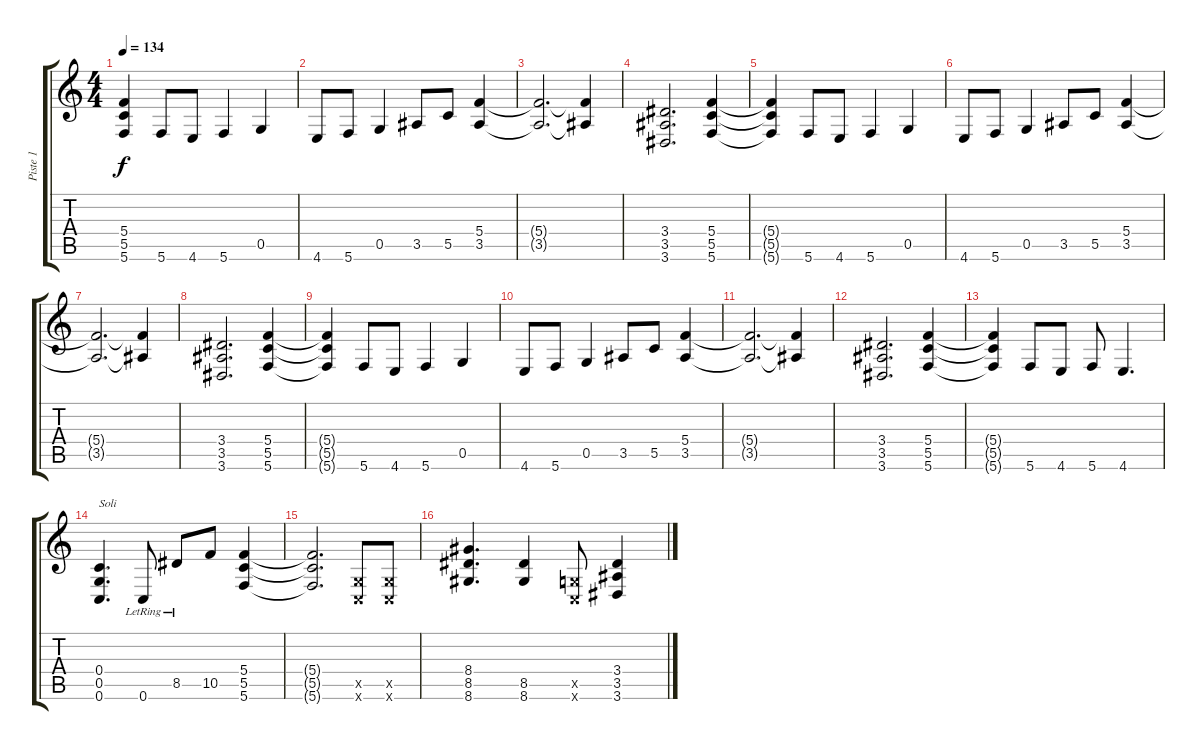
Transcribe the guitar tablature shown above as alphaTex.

\track ("Piste 1" "Piste 1") {instrument overdrivenguitar}
\staff {score tabs}
\tuning (D4 A3 F3 C3 G2 C2) {hide}
\ts (4 4)
\tempo 134
\clef g2
\ks c
(5.4{t} 5.5{t} 5.6{t}).4{dy f} 5.6.8 4.6.8 5.6.4 0.5.4 |
4.6.8 5.6.8 0.5.4 3.5.8 5.5.8 (5.4 3.5).4 |
(5.4{t} 3.5{t}).2{d} (5.4{t} 3.5{t}).4 |
(3.4 3.5 3.6).2{d} (5.4 5.5 5.6).4 |
(5.4{t} 5.5{t} 5.6{t}).4 5.6.8 4.6.8 5.6.4 0.5.4 |
4.6.8 5.6.8 0.5.4 3.5.8 5.5.8 (5.4 3.5).4 |
(5.4{t} 3.5{t}).2{d} (5.4{t} 3.5{t}).4 |
(3.4 3.5 3.6).2{d} (5.4 5.5 5.6).4 |
(5.4{t} 5.5{t} 5.6{t}).4 5.6.8 4.6.8 5.6.4 0.5.4 |
4.6.8 5.6.8 0.5.4 3.5.8 5.5.8 (5.4 3.5).4 |
(5.4{t} 3.5{t}).2{d} (5.4{t} 3.5{t}).4 |
(3.4 3.5 3.6).2{d} (5.4 5.5 5.6).4 |
(5.4{t} 5.5{t} 5.6{t}).4 5.6.8 4.6.8 5.6.8 4.6.4{d} |
(0.4 0.5 0.6).4{d txt "Soli" volume 9} 0.6{lr}.8 8.5{lr}.8 10.5.8 (5.4 5.5 5.6).4 |
(5.4{t} 5.5{t} 5.6{t}).2{d} (0.5{x} 0.6{x}).8 (0.5{x} 0.6{x}).8 |
(8.4 8.5 8.6).4{d} (8.5 8.6).4 (0.5{x} 0.6{x}).8 (3.4 3.5 3.6).4
